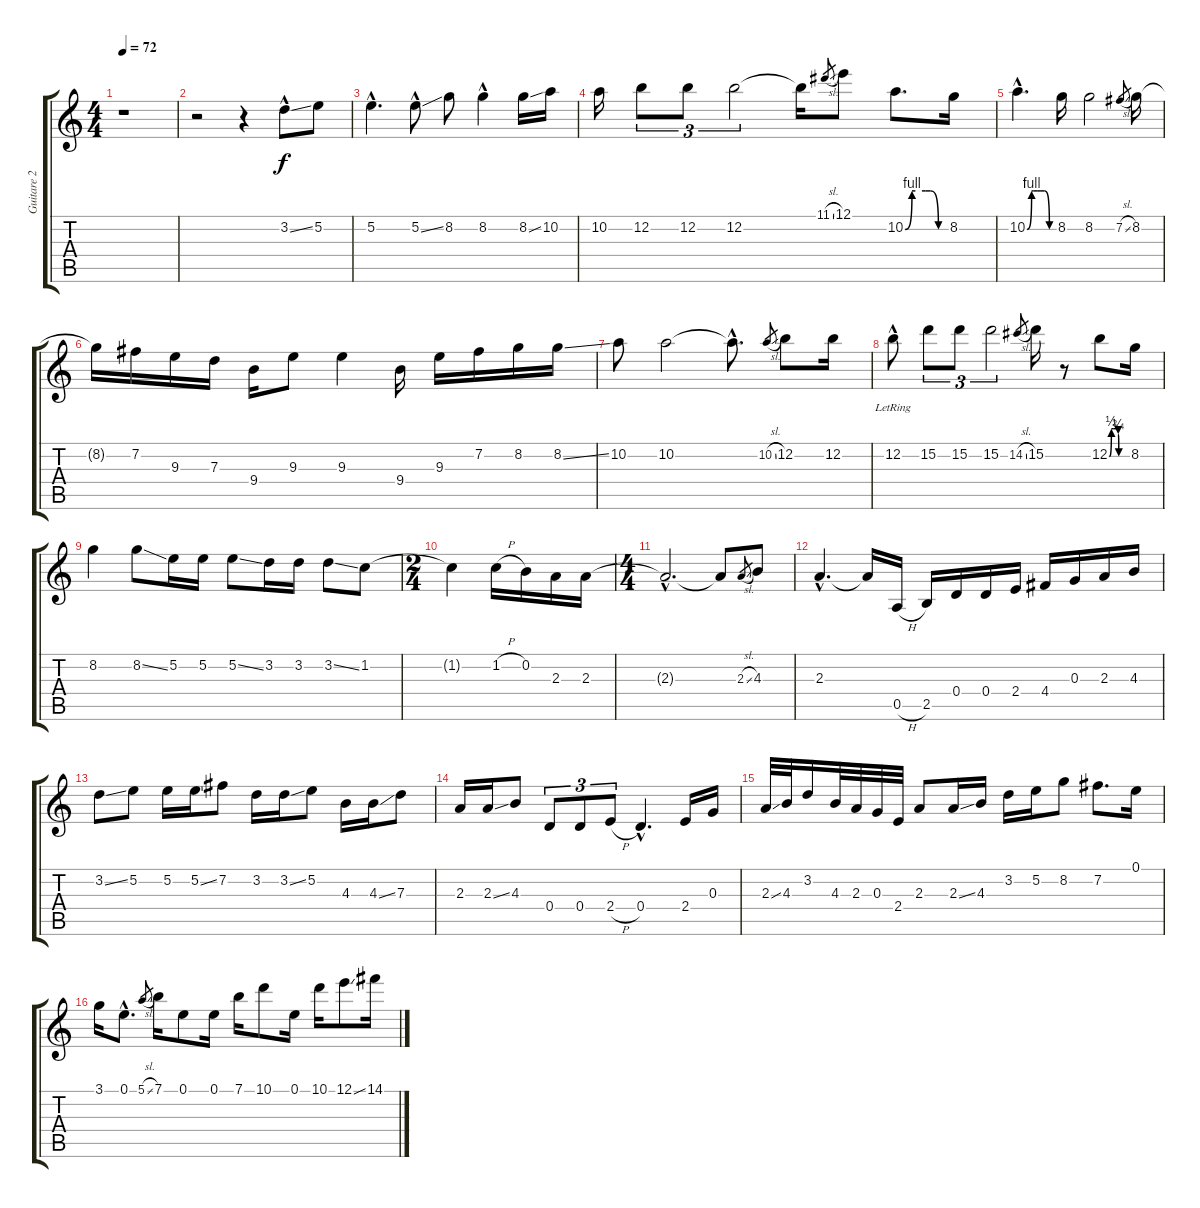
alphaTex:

\track ("Guitare 2 ( Anthony Drennan )" "Guitare 2 ") {instrument acousticguitarsteel}
\staff {score tabs}
\tuning (E4 B3 G3 D3 A2 E2) {hide}
\ts (4 4)
\tempo 72
\clef g2
\ks c
r.1{dy f} |
r.2 r.4 3.2{ss hac}.8 5.2.8 |
5.2{hac}.4{d} 5.2{ss hac}.8 8.2.8 8.2{hac}.4 8.2{ss}.16 10.2.16 |
10.2.16 12.2.8{tu (3 2)} 12.2.8{tu (3 2)} 12.2.2{tu (3 2)} 12.2{t}.16 11.1{sl}.8{gr} 12.1.8 10.2{be (custom 0 0 10 4 15 4 30 4 37 4 49 0 60 0)}.8{d} 8.2.16 |
10.2{be (custom 0 0 10 4 14 4 24 4 29 4 39 4 50 0 60 0) hac}.4{d} 8.2.16 8.2.2 7.2{sl}.8{gr} 8.2.16 |
8.2{t}.16 7.2.16 9.3.16 7.3.16 9.4.16 9.3.8 9.3.4 9.4.16 9.3.16 7.2.16 8.2.16 8.2{ss}.16 |
10.2.8 10.2.2 10.2{hac t}.8{d} 10.2{sl}.8{gr} 12.2.8 12.2.16 |
12.2{hac lr}.8 15.2.8{tu (3 2)} 15.2.8{tu (3 2)} 15.2.2{tu (3 2)} 14.2{sl}.8{gr} 15.2.16 r.8 12.2{be (custom 0 0 7 2 15 2 26 2 30 1 32 0 34 0 38 0 40 0 45 0 52 0 60 0)}.8 8.2.16 |
8.2.4 8.2{ss}.8 5.2.16 5.2.16 5.2{ss}.8 3.2.16 3.2.16 3.2{ss}.8 1.2.8 |
\ts (2 4)
1.2{t}.4 1.2{h}.16 0.2.16 2.3.16 2.3.16 |
\ts (4 4)
2.3{hac t}.2{d} 2.3{t}.8 2.3{sl}.8{gr} 4.3.8 |
2.3{hac}.4{d} 2.3{t}.16 0.5{h}.16 2.5.16 0.4.16 0.4.16 2.4.16 4.4.16 0.3.16 2.3.16 4.3.16 |
3.2{ss}.8 5.2.8 5.2.16 5.2{ss}.16 7.2.8 3.2.16 3.2{ss}.16 5.2.8 4.3.16 4.3{ss}.16 7.3.8 |
2.3.16 2.3{ss}.16 4.3.8 0.4.8{tu (3 2)} 0.4.8{tu (3 2)} 2.4{h}.8{tu (3 2)} 0.4{hac}.4{d} 2.4.16 0.3.16 |
2.3{ss}.32 4.3.32 3.2.16 4.3.32 2.3.32 0.3.32 2.4.32 2.3.8 2.3{ss}.16 4.3.16 3.2.16 5.2.16 8.2.8 7.2.8{d} 0.1.16 |
3.1.16 0.1{hac}.8{d} 5.1{sl}.8{gr} 7.1.16 0.1.8 0.1.16 7.1.16 10.1.8 0.1.16 10.1.16 12.1{ss}.8 14.1.16
